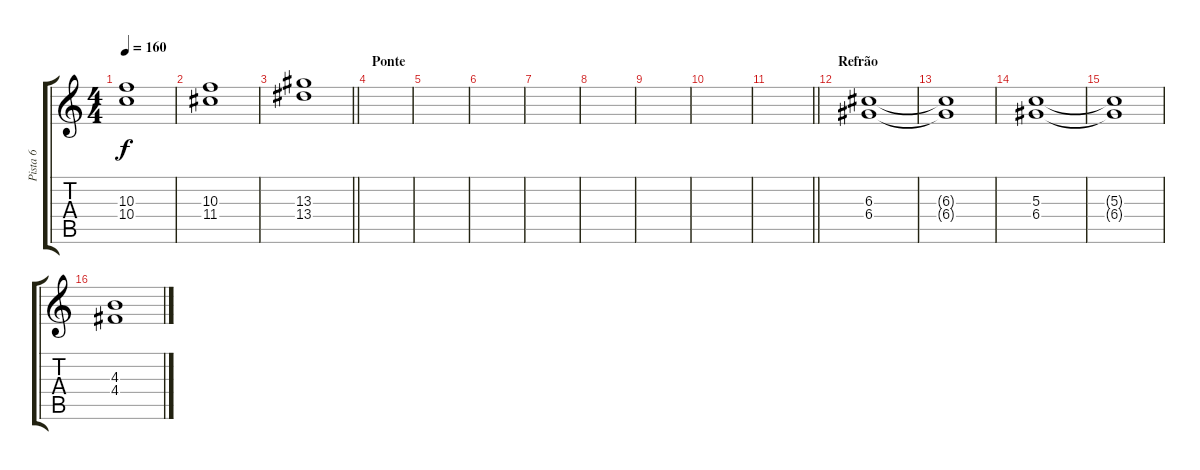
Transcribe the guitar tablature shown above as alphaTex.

\track ("Pista 6" "Pista 6") {instrument stringensemble1}
\staff {score tabs}
\tuning (E5 B4 G4 D4 A3 E3) {hide}
\ts (4 4)
\tempo 160
\clef g2
\ks c
(10.3{t} 10.4{t}).1{dy f} |
(10.3 11.4).1 |
\barLineRight lightlight
(13.3 13.4).1 |
\section ("" "Ponte")
|
|
|
|
|
|
|
\barLineRight lightlight
|
\section ("" "Refrão")
(6.3 6.4).1 |
(6.3{t} 6.4{t}).1 |
(5.3 6.4).1 |
(5.3{t} 6.4{t}).1 |
(4.3 4.4).1
